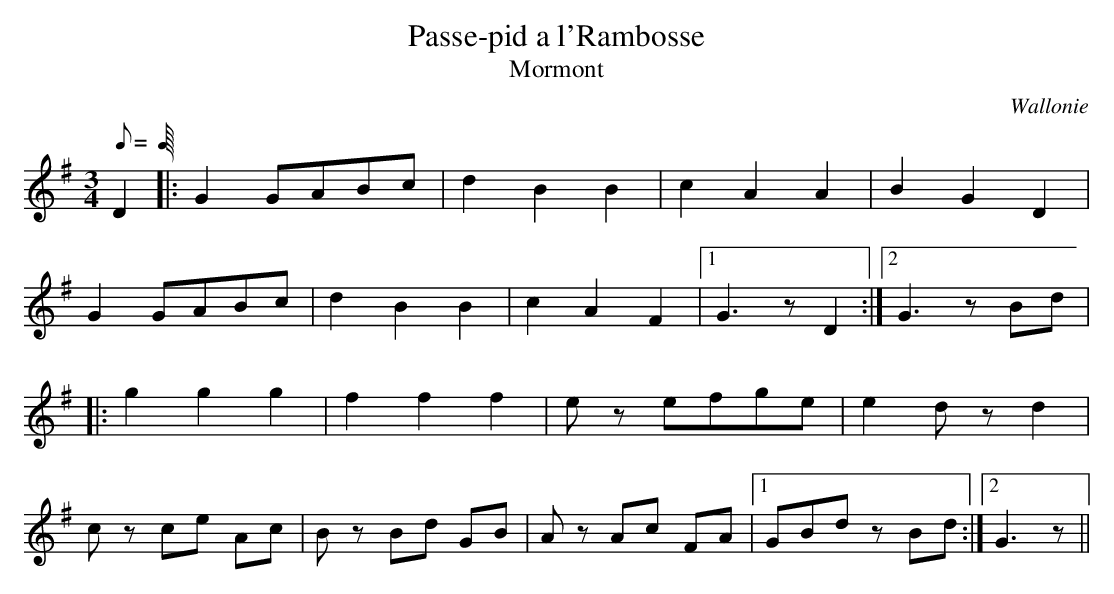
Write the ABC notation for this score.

X:1
T:Passe-pid a l'Rambosse
T:Mormont
O:Wallonie
M:3/4
L:1/8
Q:C2=160
K:G
D2 |: G2 GABc | d2 B2 B2 | c2 A2 A2 | B2 G2 D2 |
G2 GABc | d2 B2 B2 | c2 A2 F2 |1 G3 z D2 :|2 G3 z Bd |
|: g2 g2 g2 | f2 f2 f2 | e z efge | e2 d z d2 |
c z ce Ac | B z Bd GB | A z Ac FA |1 GBd z Bd :|2 G3 z ||
